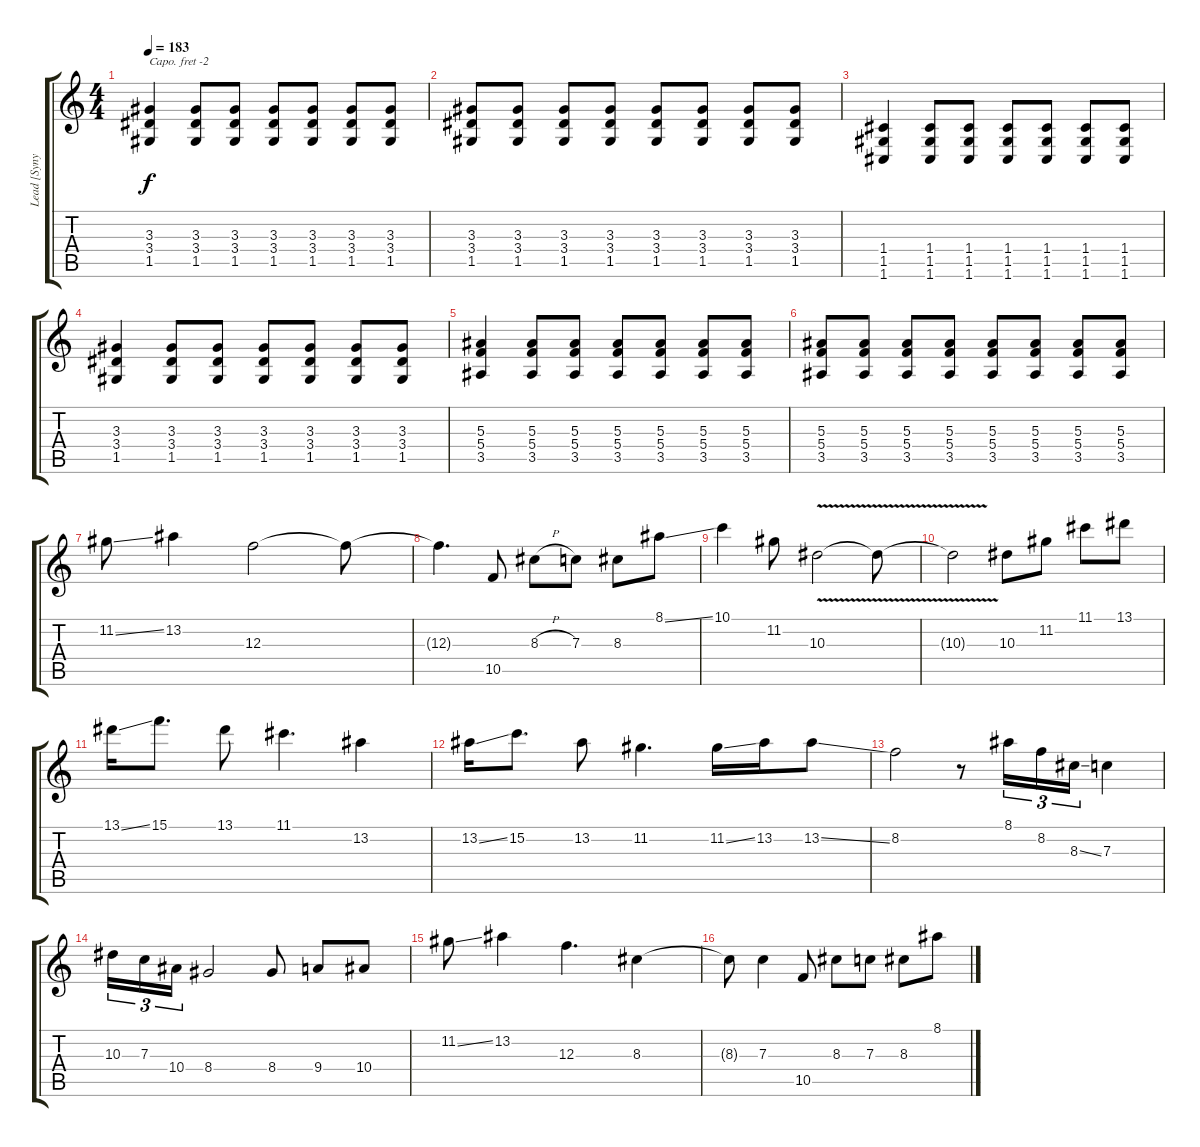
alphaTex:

\track ("Lead [Synyster Gates]" "Lead [Syny") {instrument distortionguitar}
\staff {score tabs}
\capo -2
\tuning (E4 B3 G3 D3 A2 D2) {hide}
\ts (4 4)
\tempo 183
\clef g2
\ks c
(3.3 3.4 1.5).4{dy f} (3.3 3.4 1.5).8 (3.3 3.4 1.5).8 (3.3 3.4 1.5).8 (3.3 3.4 1.5).8 (3.3 3.4 1.5).8 (3.3 3.4 1.5).8 |
(3.3 3.4 1.5).8 (3.3 3.4 1.5).8 (3.3 3.4 1.5).8 (3.3 3.4 1.5).8 (3.3 3.4 1.5).8 (3.3 3.4 1.5).8 (3.3 3.4 1.5).8 (3.3 3.4 1.5).8 |
(1.4 1.5 1.6).4 (1.4 1.5 1.6).8 (1.4 1.5 1.6).8 (1.4 1.5 1.6).8 (1.4 1.5 1.6).8 (1.4 1.5 1.6).8 (1.4 1.5 1.6).8 |
(3.3 3.4 1.5).4 (3.3 3.4 1.5).8 (3.3 3.4 1.5).8 (3.3 3.4 1.5).8 (3.3 3.4 1.5).8 (3.3 3.4 1.5).8 (3.3 3.4 1.5).8 |
(5.3 5.4 3.5).4 (5.3 5.4 3.5).8 (5.3 5.4 3.5).8 (5.3 5.4 3.5).8 (5.3 5.4 3.5).8 (5.3 5.4 3.5).8 (5.3 5.4 3.5).8 |
(5.3 5.4 3.5).8 (5.3 5.4 3.5).8 (5.3 5.4 3.5).8 (5.3 5.4 3.5).8 (5.3 5.4 3.5).8 (5.3 5.4 3.5).8 (5.3 5.4 3.5).8 (5.3 5.4 3.5).8 |
11.2{ss}.8 13.2.4 12.3.2 12.3{t}.8 |
12.3{t}.4{d} 10.5.8 8.3{h}.8 7.3.8 8.3.8 8.1{ss}.8 |
10.1.4 11.2.8 10.3{v}.2 10.3{t}.8 |
10.3{v t}.2 10.3.8 11.2.8 11.1.8 13.1.8 |
13.1{ss}.16 15.1.8{d} 13.1.8 11.1.4{d} 13.2.4 |
13.2{ss}.16 15.2.8{d} 13.2.8 11.2.4{d} 11.2{ss}.16 13.2.16 13.2{ss}.8 |
8.2.2 r.8 8.1.16{tu (3 2)} 8.2.16{tu (3 2)} 8.3{ss}.16{tu (3 2)} 7.3.4 |
10.3.16{tu (3 2)} 7.3.16{tu (3 2)} 10.4.16{tu (3 2)} 8.4.2 8.4.8 9.4.8 10.4.8 |
11.2{ss}.8 13.2.4 12.3.4{d} 8.3.4 |
8.3{t}.8 7.3.4 10.5.8 8.3.8 7.3.8 8.3.8 8.1{ss}.8
